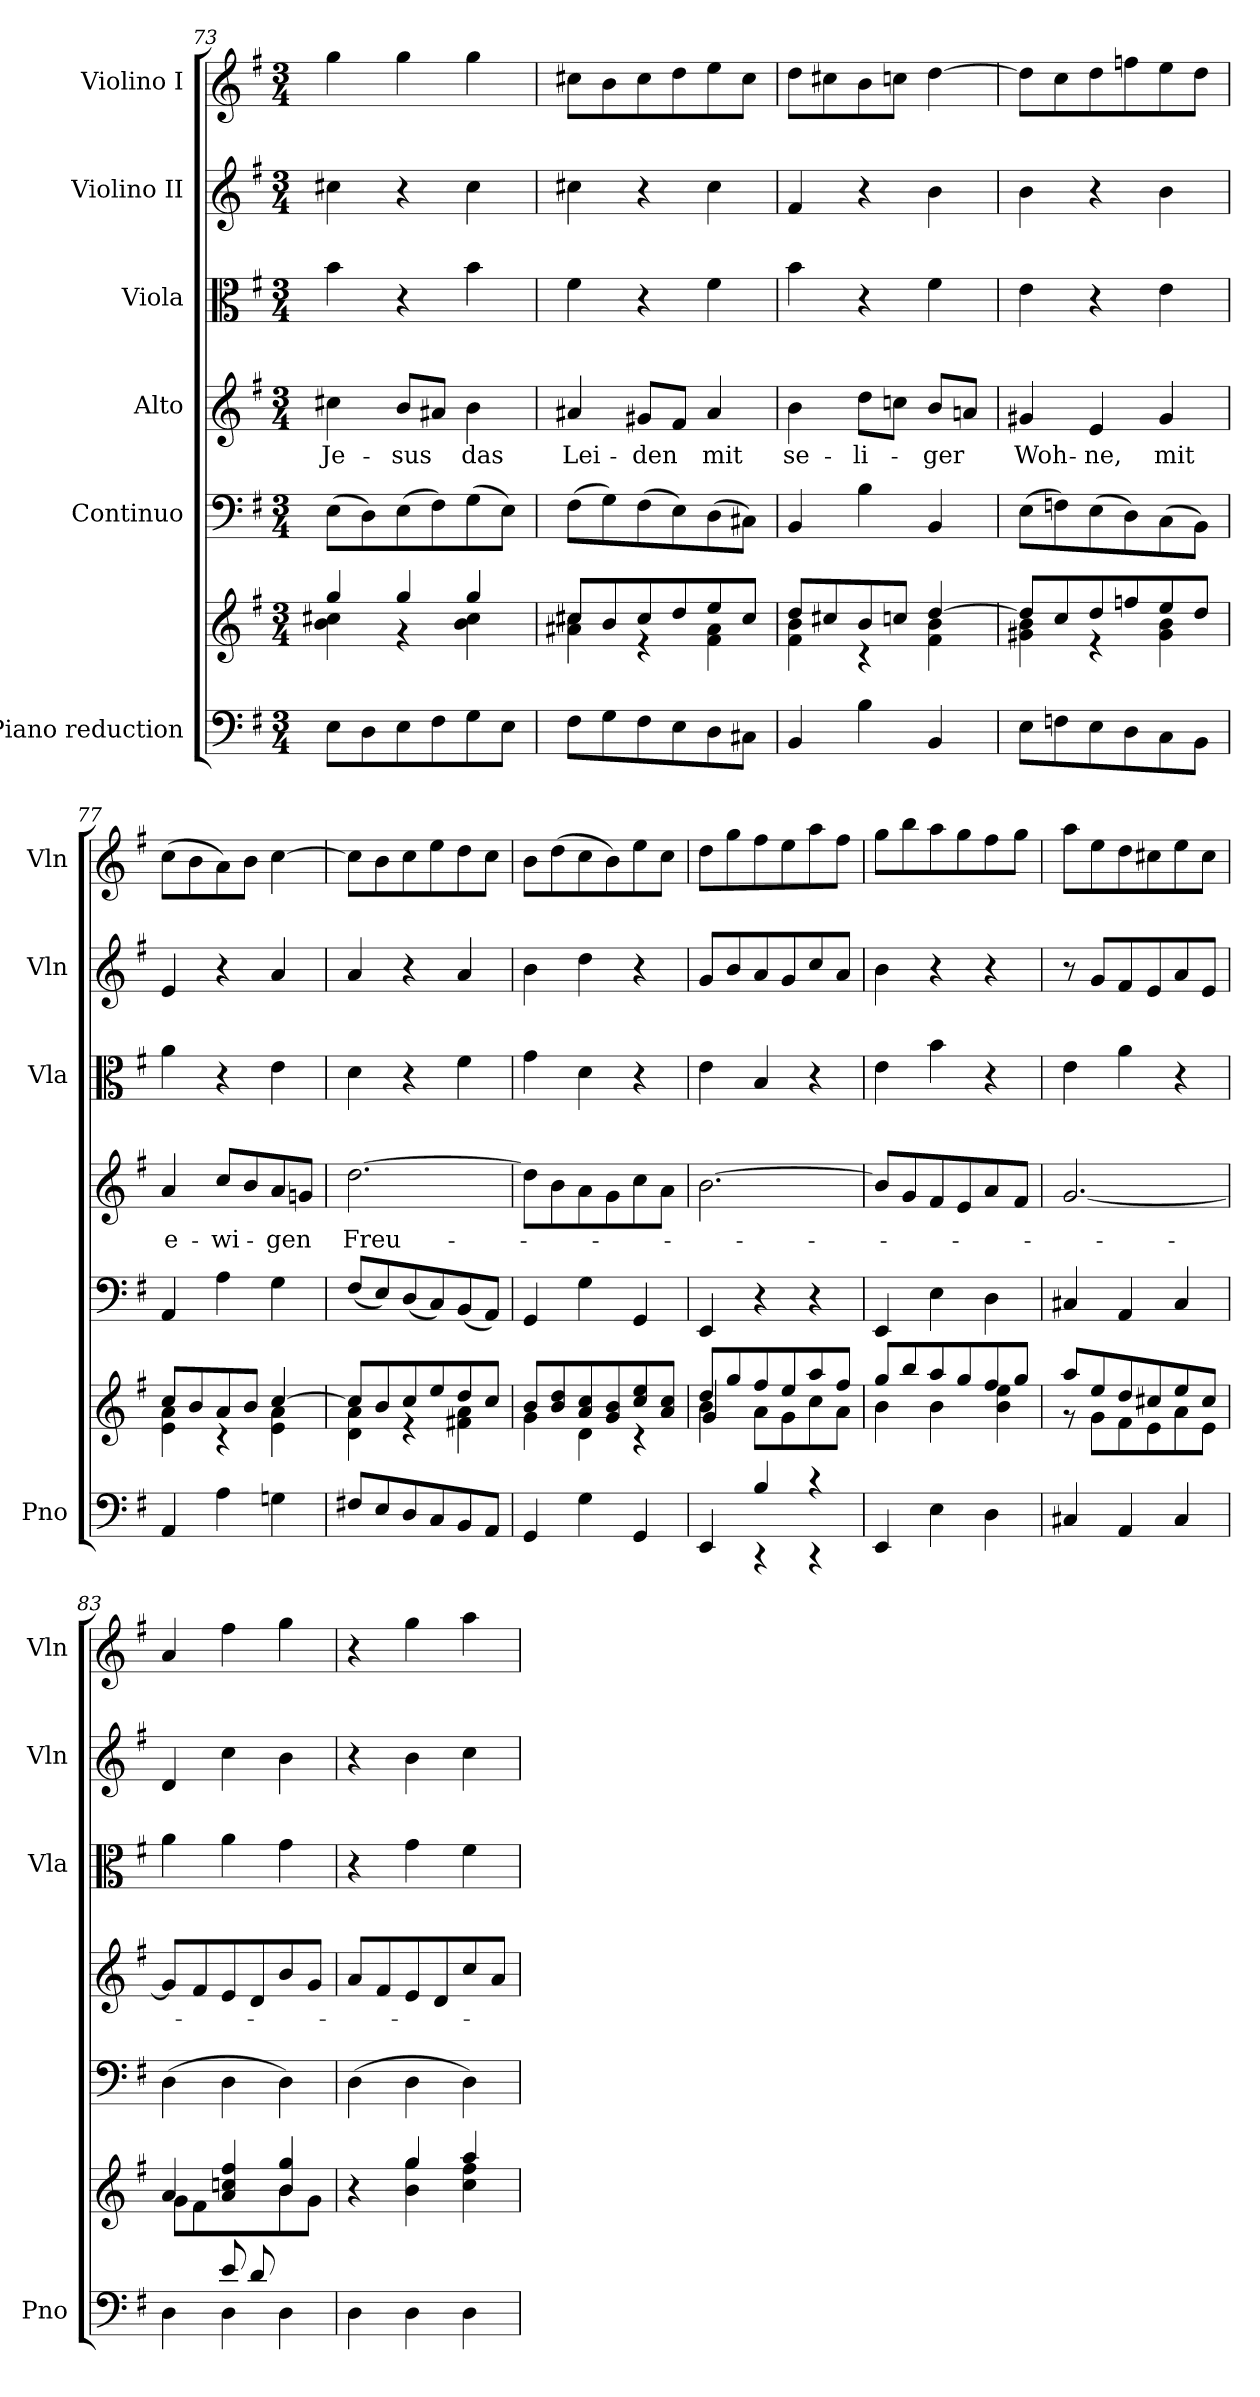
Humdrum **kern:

**kern	**kern	**kern	**kern	**text	**kern	**kern	**kern
*part6	*part6	*part5	*part4	*part4	*part3	*part2	*part1
*staff7	*staff6	*staff5	*staff4	*staff4	*staff3	*staff2	*staff1
*I"Piano reduction	*	*I"Continuo	*I"Alto	*	*I"Viola	*I"Violino II	*I"Violino I
*I'Pno	*	*	*	*	*I'Vla	*I'Vln	*I'Vln
*clefF4	*clefG2	*clefF4	*clefG2	*	*clefC3	*clefG2	*clefG2
*k[f#]	*k[f#]	*k[f#]	*k[f#]	*	*k[f#]	*k[f#]	*k[f#]
*M3/4	*M3/4	*M3/4	*M3/4	*	*M3/4	*M3/4	*M3/4
=73	=73	=73	=73	=73	=73	=73	=73
*	*^	*	*	*	*	*	*
!	!	!	!	!	!LO:LY:b	!	!	!
8E\L	4gg/	4b\ 4cc#X\	(8E\L	4cc#X\	Je-	4b\	4cc#X\	4gg\
8D\	.	.	8D\)	.	.	.	.	.
!	!	!	!	!	!LO:LY:b	!	!	!
8E\	4gg/	4r	(8E\	8b/L	-sus	4r	4r	4gg\
8F#\	.	.	8F#\)	8a#X/J	.	.	.	.
!	!	!	!	!	!LO:LY:b	!	!	!
8G\	4gg/	4b\ 4cc#\	(8G\	4b\	das	4b\	4cc#\	4gg\
8E\J	.	.	8E\J)	.	.	.	.	.
=74	=74	=74	=74	=74	=74	=74	=74	=74
!	!	!	!	!	!LO:LY:b	!	!	!
8F#\L	8cc#X/L	4a#X\ 4cc#\	(8F#\L	4a#X/	Lei-	4f#\	4cc#X\	8cc#X\L
8G\	8b/	.	8G\)	.	.	.	.	8b\
!	!	!	!	!	!LO:LY:b	!	!	!
8F#\	8cc#/	4r	(8F#\	8g#X/L	-den	4r	4r	8cc#\
8E\	8dd/	.	8E\)	8f#/J	.	.	.	8dd\
!	!	!	!	!	!LO:LY:b	!	!	!
8D\	8ee/	4f#\ 4a#\	(8D\	4a#/	mit	4f#\	4cc#\	8ee\
8C#X\J	8cc#/J	.	8C#X\J)	.	.	.	.	8cc#\J
=75	=75	=75	=75	=75	=75	=75	=75	=75
!	!	!	!	!	!LO:LY:b	!	!	!
4BB/	8dd/L	4f#\ 4b\	4BB/	4b\	se-	4b\	4f#/	8dd\L
.	8cc#X/	.	.	.	.	.	.	8cc#X\
!	!	!	!	!	!LO:LY:b	!	!	!
4B\	8b/	4r	4B\	8dd\L	-li-	4r	4r	8b\
.	8ccn/J	.	.	8ccn\J	.	.	.	8ccn\J
!	!	!	!	!	!LO:LY:b	!	!	!
4BB/	[4dd/	4f#\ 4b\	4BB/	8b/L	-ger	4f#\	4b\	[4dd\
.	.	.	.	8an/J	.	.	.	.
=76	=76	=76	=76	=76	=76	=76	=76	=76
!	!	!	!	!	!LO:LY:b	!	!	!
8E\L	8dd/L]	4g#X\ 4b\	(8E\L	4g#X/	Woh-	4e\	4b\	8dd\L]
8Fn\	8cc/	.	8Fn\)	.	.	.	.	8cc\
!	!	!	!	!	!LO:LY:b	!	!	!
8E\	8dd/	4r	(8E\	4e/	-ne,	4r	4r	8dd\
8D\	8ffn/	.	8D\)	.	.	.	.	8ffn\
!	!	!	!	!	!LO:LY:b	!	!	!
8C\	8ee/	4g#\ 4b\	(8C\	4g#/	mit	4e\	4b\	8ee\
8BB\J	8dd/J	.	8BB\J)	.	.	.	.	8dd\J
=77	=77	=77	=77	=77	=77	=77	=77	=77
!	!	!	!	!	!LO:LY:b	!	!	!
4AA/	8cc/L	4e\ 4a\	4AA/	4a/	e-	4a\	4e/	(8cc\L
.	8b/	.	.	.	.	.	.	8b\
!	!	!	!	!	!LO:LY:b	!	!	!
4A\	8a/	4r	4A\	8cc/L	-wi-	4r	4r	8a\)
.	8b/J	.	.	8b/	.	.	.	8b\J
!	!	!	!	!	!LO:LY:b	!	!	!
4Gn\	[4cc/	4e\ 4a\	4G\	8a/	-gen	4e\	4a/	[4cc\
.	.	.	.	8gn/J	.	.	.	.
!!LO:PB:g=z
=78	=78	=78	=78	=78	=78	=78	=78	=78
!	!	!	!	!	!LO:LY:b	!	!	!
8F#X/L	8cc/L]	4d\ 4a\	(8F#/L	[2.dd\	Freu-	4d\	4a/	8cc\L]
8E/	8b/	.	8E/)	.	.	.	.	8b\
8D/	8cc/	4r	(8D/	.	.	4r	4r	8cc\
8C/	8ee/	.	8C/)	.	.	.	.	8ee\
8BB/	8dd/	4f#X\ 4a\	(8BB/	.	.	4f#\	4a/	8dd\
8AA/J	8cc/J	.	8AA/J)	.	.	.	.	8cc\J
=79	=79	=79	=79	=79	=79	=79	=79	=79
4GG/	8b/L	4g\	4GG/	8dd\L]	.	4g\	4b\	8b\L
.	8b/ 8dd/	.	.	8b\	.	.	.	(8dd\
4G\	8a/ 8cc/	4d\	4G\	8a\	.	4d\	4dd\	8cc\
.	8g/ 8b/	.	.	8g\	.	.	.	8b\)
4GG/	8cc/ 8ee/	4r	4GG/	8cc\	.	4r	4r	8ee\
.	8a/ 8cc/J	.	.	8a\J	.	.	.	8cc\J
=80	=80	=80	=80	=80	=80	=80	=80	=80
*^	*	*^	*	*	*	*	*	*
4ryy	4EE/	8dd/L	4b\	4g/	4EE/	[2.b\	.	4e\	8g/L	8dd\L
.	.	8gg/	.	.	.	.	.	.	8b/	8gg\
4B/	4r	8ff#/	8a\L	2ryy	4r	.	.	4B/	8a/	8ff#\
.	.	8ee/	8g\	.	.	.	.	.	8g/	8ee\
4r	4r	8aa/	8cc\	.	4r	.	.	4r	8cc/	8aa\
.	.	8ff#/J	8a\J	.	.	.	.	.	8a/J	8ff#\J
*v	*v	*	*	*	*	*	*	*	*	*
*	*	*v	*v	*	*	*	*	*	*
=81	=81	=81	=81	=81	=81	=81	=81	=81
4EE/	8gg/L	4b\	4EE/	8b/L]	.	4e\	4b\	8gg\L
.	8bb/	.	.	8g/	.	.	.	8bb\
4E\	8aa/	4b\	4E\	8f#/	.	4b\	4r	8aa\
.	8gg/	.	.	8e/	.	.	.	8gg\
4D\	8ff#/	4b\ 4ee\	4D\	8a/	.	4r	4r	8ff#\
.	8gg/J	.	.	8f#/J	.	.	.	8gg\J
=82	=82	=82	=82	=82	=82	=82	=82	=82
4C#X/	8aa/L	8r	4C#X/	[2.g/	.	4e\	8r	8aa\L
.	8ee/	8g\L	.	.	.	.	8g/L	8ee\
4AA/	8dd/	8f#\	4AA/	.	.	4a\	8f#/	8dd\
.	8cc#X/	8e\	.	.	.	.	8e/	8cc#X\
4C#/	8ee/	8a\	4C#/	.	.	4r	8a/	8ee\
.	8cc#/J	8e\J	.	.	.	.	8e/J	8cc#\J
=83	=83	=83	=83	=83	=83	=83	=83	=83
*^	*	*	*	*	*	*	*	*
4ryy	4D\	4a/	8g\L	(4D\	8g/L]	.	4a\	4d/	4a/
.	.	.	8f#\	.	8f#/	.	.	.	.
8e/	4D\	4a/ 4ccn/ 4ff#/	4ryy	4D\	8e/	.	4a\	4cc\	4ff#\
8d/	.	.	.	.	8d/	.	.	.	.
4ryy	4D\	4b/ 4gg/	8b\	4D\)	8b/	.	4g\	4b\	4gg\
.	.	.	8g\J	.	8g/J	.	.	.	.
*v	*v	*	*	*	*	*	*	*	*
=84	=84	=84	=84	=84	=84	=84	=84	=84
4D\	4r	4ryy	(4D\	8a/L	.	4r	4r	4r
.	.	.	.	8f#/	.	.	.	.
4D\	4gg/	4b\ 4gg\	4D\	8e/	.	4g\	4b\	4gg\
.	.	.	.	8d/	.	.	.	.
4D\	4aa/	4cc\ 4ff#\	4D\)	8cc/	.	4f#\	4cc\	4aa\
.	.	.	.	8a/J	.	.	.	.
*	*v	*v	*	*	*	*	*	*
=	=	=	=	=	=	=	=
*-	*-	*-	*-	*-	*-	*-	*-
